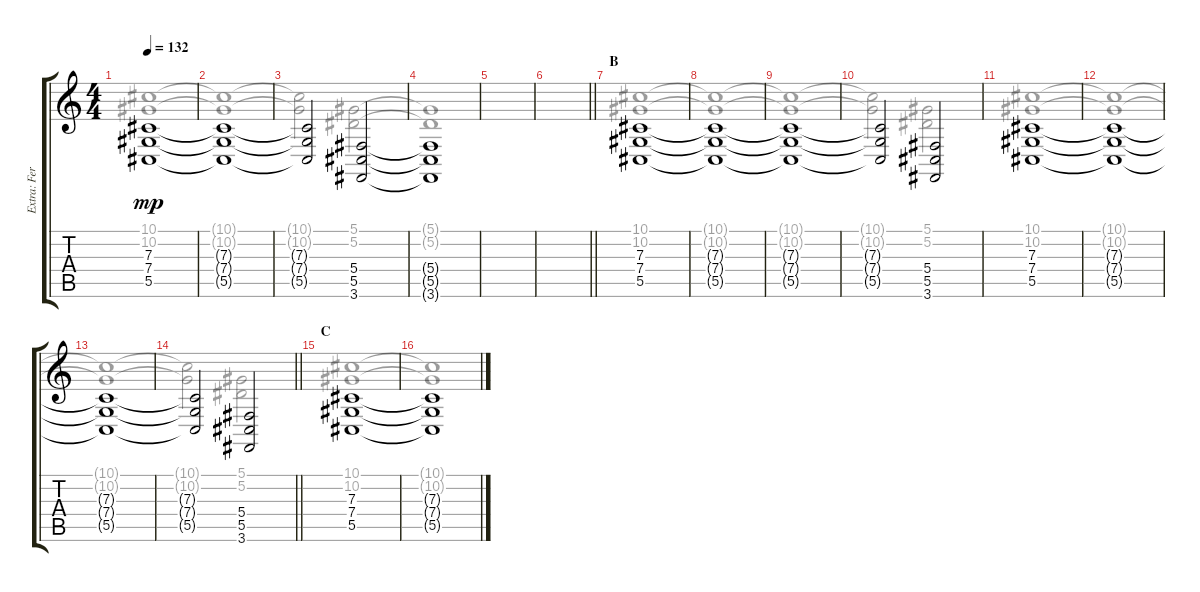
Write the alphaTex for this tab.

\track ("Extra: Ferdy" "Extra: Fer") {instrument synthstrings1}
\staff {score tabs}
\tuning (Eb4 Bb3 Gb3 Db3 Ab2 Eb2) {hide}
\voice
\ts (4 4)
\tempo 132
\clef g2
\ks c
(7.3{t} 7.4{t} 5.5{t}).1{dy mp} |
(7.3{t} 7.4{t} 5.5{t}).1 |
(7.3{t} 7.4{t} 5.5{t}).2 (5.4 5.5 3.6).2 |
(5.4{t} 5.5{t} 3.6{t}).1 |
|
\barLineRight lightlight
|
\section ("" "B")
(7.3 7.4 5.5).1 |
(7.3{t} 7.4{t} 5.5{t}).1 |
(7.3{t} 7.4{t} 5.5{t}).1 |
(7.3{t} 7.4{t} 5.5{t}).2 (5.4 5.5 3.6).2 |
(7.3 7.4 5.5).1 |
(7.3{t} 7.4{t} 5.5{t}).1 |
(7.3{t} 7.4{t} 5.5{t}).1 |
\barLineRight lightlight
(7.3{t} 7.4{t} 5.5{t}).2 (5.4 5.5 3.6).2 |
\section ("" "C")
(7.3 7.4 5.5).1 |
(7.3{t} 7.4{t} 5.5{t}).1
\voice
\clef g2
\ottava regular
\simile none
\ks c
(10.1{t} 10.2{t}).1{dy mp} |
(10.1{t} 10.2{t}).1 |
(10.1{t} 10.2{t}).2 (5.1 5.2).2 |
(5.1{t} 5.2{t}).1 |
|
\barLineRight lightlight
|
(10.1 10.2).1 |
(10.1{t} 10.2{t}).1 |
(10.1{t} 10.2{t}).1 |
(10.1{t} 10.2{t}).2 (5.1 5.2).2 |
(10.1 10.2).1 |
(10.1{t} 10.2{t}).1 |
(10.1{t} 10.2{t}).1 |
\barLineRight lightlight
(10.1{t} 10.2{t}).2 (5.1 5.2).2 |
(10.1 10.2).1 |
(10.1{t} 10.2{t}).1
